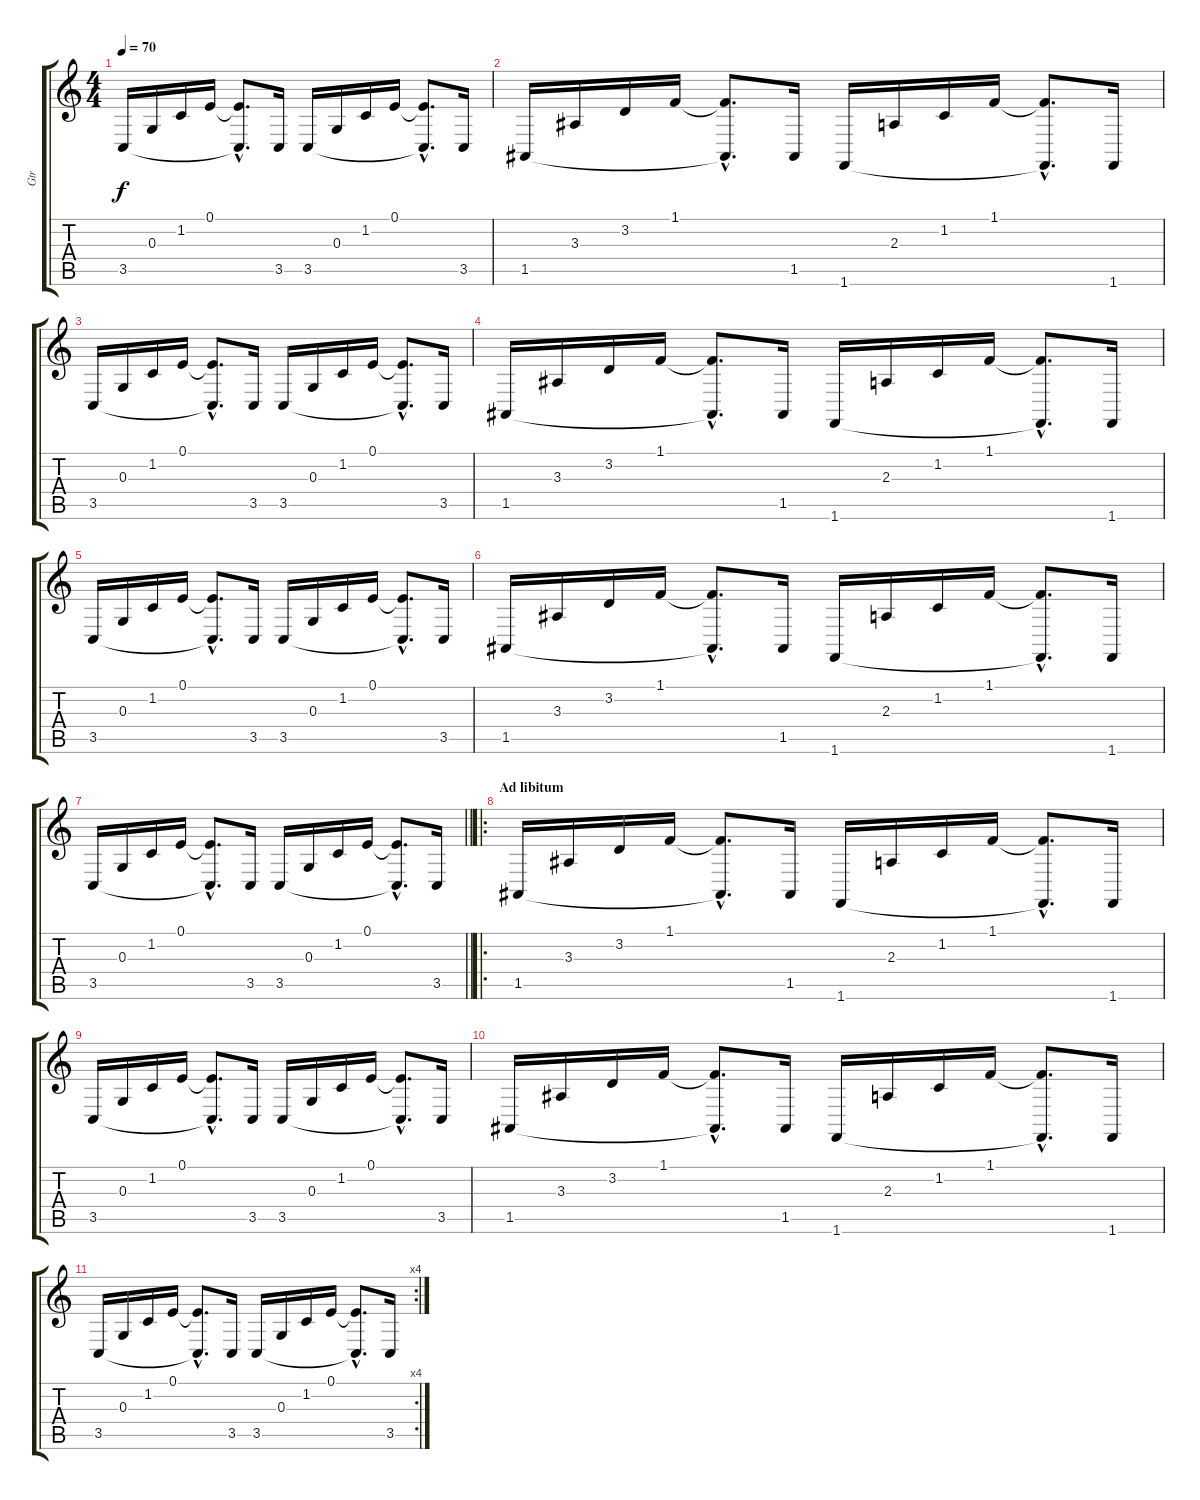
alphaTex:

\track ("Gtr" "Gtr") {instrument orchestralharp}
\staff {score tabs}
\tuning (E4 B3 G3 D3 A2 E2) {hide}
\ts (4 4)
\tempo 70
\clef g2
\ks c
3.5.16{dy f} 0.3.16 1.2.16 0.1.16 (0.1{hac t} 3.5{hac t}).8{d} 3.5.16 3.5.16 0.3.16 1.2.16 0.1.16 (0.1{hac t} 3.5{hac t}).8{d} 3.5.16 |
1.5.16 3.3.16 3.2.16 1.1.16 (1.1{hac t} 1.5{hac t}).8{d} 1.5.16 1.6.16 2.3.16 1.2.16 1.1.16 (1.1{hac t} 1.6{hac t}).8{d} 1.6.16 |
3.5.16 0.3.16 1.2.16 0.1.16 (0.1{hac t} 3.5{hac t}).8{d} 3.5.16 3.5.16 0.3.16 1.2.16 0.1.16 (0.1{hac t} 3.5{hac t}).8{d} 3.5.16 |
1.5.16 3.3.16 3.2.16 1.1.16 (1.1{hac t} 1.5{hac t}).8{d} 1.5.16 1.6.16 2.3.16 1.2.16 1.1.16 (1.1{hac t} 1.6{hac t}).8{d} 1.6.16 |
3.5.16 0.3.16 1.2.16 0.1.16 (0.1{hac t} 3.5{hac t}).8{d} 3.5.16 3.5.16 0.3.16 1.2.16 0.1.16 (0.1{hac t} 3.5{hac t}).8{d} 3.5.16 |
1.5.16 3.3.16 3.2.16 1.1.16 (1.1{hac t} 1.5{hac t}).8{d} 1.5.16 1.6.16 2.3.16 1.2.16 1.1.16 (1.1{hac t} 1.6{hac t}).8{d} 1.6.16 |
\barLineRight lightlight
3.5.16 0.3.16 1.2.16 0.1.16 (0.1{hac t} 3.5{hac t}).8{d} 3.5.16 3.5.16 0.3.16 1.2.16 0.1.16 (0.1{hac t} 3.5{hac t}).8{d} 3.5.16 |
\ro
\section ("" "Ad libitum")
1.5.16 3.3.16 3.2.16 1.1.16 (1.1{hac t} 1.5{hac t}).8{d} 1.5.16 1.6.16 2.3.16 1.2.16 1.1.16 (1.1{hac t} 1.6{hac t}).8{d} 1.6.16 |
3.5.16 0.3.16 1.2.16 0.1.16 (0.1{hac t} 3.5{hac t}).8{d} 3.5.16 3.5.16 0.3.16 1.2.16 0.1.16 (0.1{hac t} 3.5{hac t}).8{d} 3.5.16 |
1.5.16 3.3.16 3.2.16 1.1.16 (1.1{hac t} 1.5{hac t}).8{d} 1.5.16 1.6.16 2.3.16 1.2.16 1.1.16 (1.1{hac t} 1.6{hac t}).8{d} 1.6.16 |
\rc 4
3.5.16 0.3.16 1.2.16 0.1.16 (0.1{hac t} 3.5{hac t}).8{d} 3.5.16 3.5.16 0.3.16 1.2.16 0.1.16 (0.1{hac t} 3.5{hac t}).8{d} 3.5.16
